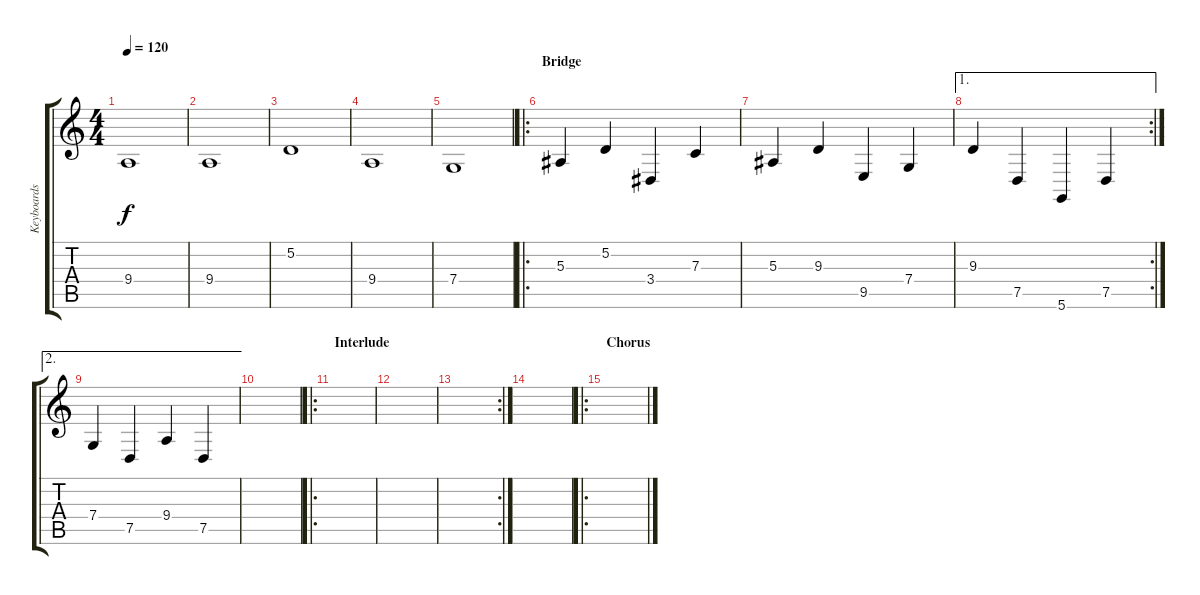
\track ("Keyboards 2" "Keyboards ") {instrument tubularbells}
\staff {score tabs}
\tuning (D4 A3 F3 C3 G2 D2) {hide}
\ts (4 4)
\tempo 120
\clef g2
\ks c
9.4.1{dy f} |
9.4.1 |
5.2.1 |
9.4.1 |
7.4.1 |
\ro
\section ("" "Bridge")
5.3.4 5.2.4 3.4.4 7.3.4 |
5.3.4 9.3.4 9.5.4 7.4.4 |
\ae 1
\rc 2
9.3.4 7.5.4 5.6.4 7.5.4 |
\ae 2
7.4.4 7.5.4 9.4.4 7.5.4 |
|
\ro
\section ("" "Interlude")
|
|
\rc 2
|
|
\ro
\section ("" "Chorus")
